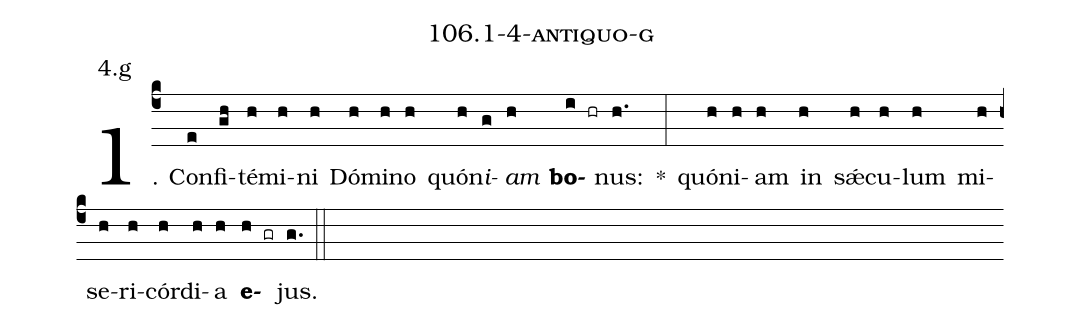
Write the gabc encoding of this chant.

name: 106.1-4-antiquo-g;
annotation: 4.g;
%%
(c4)1. Con(e)fi(gh)té(h)mi(h)ni(h) Dó(h)mi(h)no(h) quón(h)<i>i</i>(g)<i>am</i>(h) <b>bo</b>(i hr)nus:(h.) *(:) quón(h)i(h)am(h) in(h) sǽ(h)cu(h)lum(h) mi(h)se(h)ri(h)cór(h)di(h)a(h) <b>e</b>(h gr)jus.(g.) (::)
